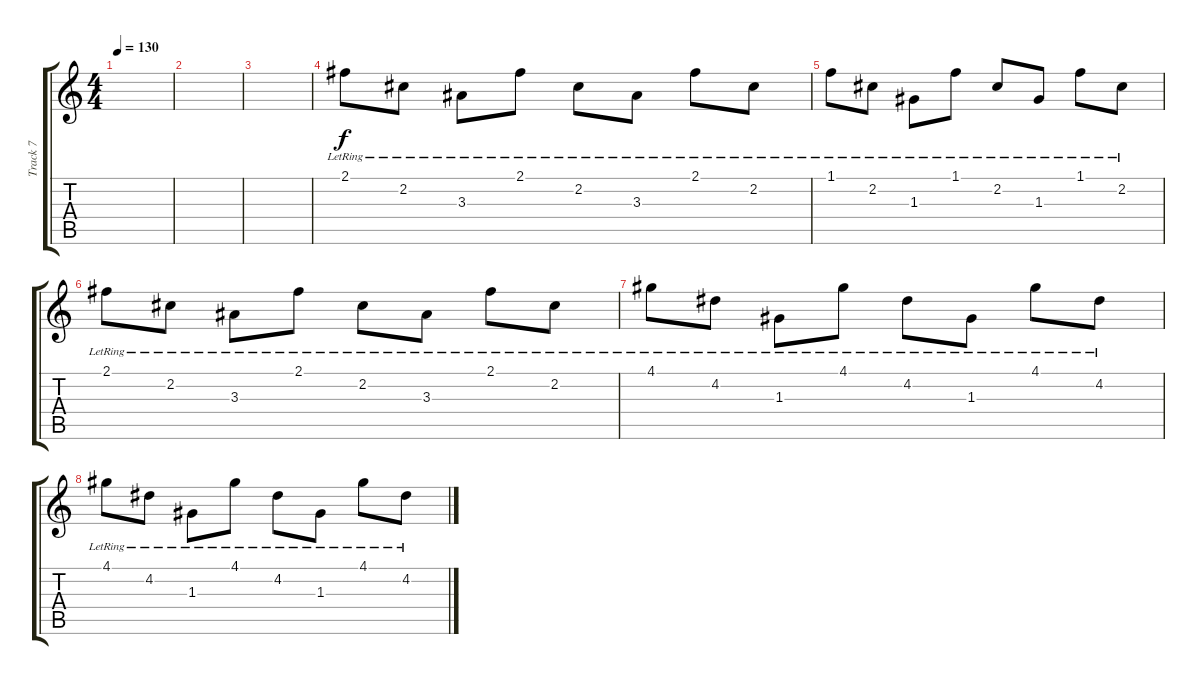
\track ("Track 7" "Track 7") {instrument acousticguitarsteel}
\staff {score tabs}
\tuning (E4 B3 G3 D3 A2 E2) {hide}
\ts (4 4)
\tempo 130
\clef g2
\ks c
|
|
|
2.1{lr}.8 2.2{lr}.8 3.3{lr}.8 2.1{lr}.8 2.2{lr}.8 3.3{lr}.8 2.1{lr}.8 2.2{lr}.8 |
1.1{lr}.8 2.2{lr}.8 1.3{lr}.8 1.1{lr}.8 2.2{lr}.8 1.3{lr}.8 1.1{lr}.8 2.2{lr}.8 |
2.1{lr}.8 2.2{lr}.8 3.3{lr}.8 2.1{lr}.8 2.2{lr}.8 3.3{lr}.8 2.1{lr}.8 2.2{lr}.8 |
4.1{lr}.8 4.2{lr}.8 1.3{lr}.8 4.1{lr}.8 4.2{lr}.8 1.3{lr}.8 4.1{lr}.8 4.2{lr}.8 |
4.1{lr}.8 4.2{lr}.8 1.3{lr}.8 4.1{lr}.8 4.2{lr}.8 1.3{lr}.8 4.1{lr}.8 4.2{lr}.8
